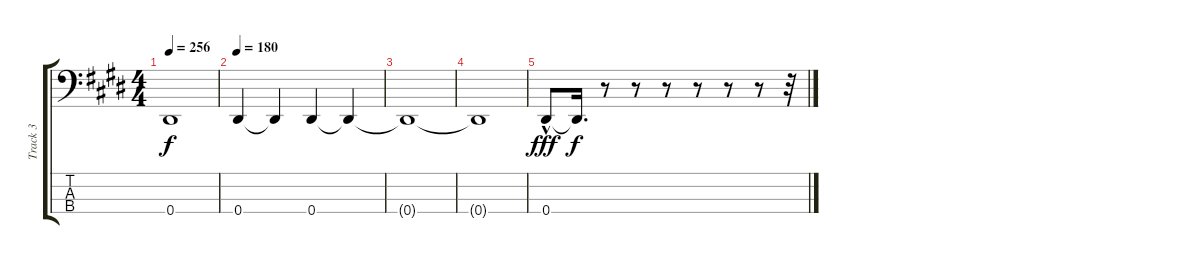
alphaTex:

\track ("Track 3" "Track 3") {instrument electricbassfinger}
\staff {score tabs}
\tuning (Gb2 Db2 Ab1 Eb1) {hide}
\ts (4 4)
\tempo 256
\clef f4
\ks e
0.4{t}.1{dy f} |
\tempo 180
0.4.4{volume 7} 0.4{t}.4 0.4.4 0.4{t}.4 |
0.4{t}.1 |
0.4{t}.1 |
0.4{hac}.8{dy fff} 0.4{t}.16{d dy f} r.8 r.8 r.8 r.8 r.8 r.8 r.32
